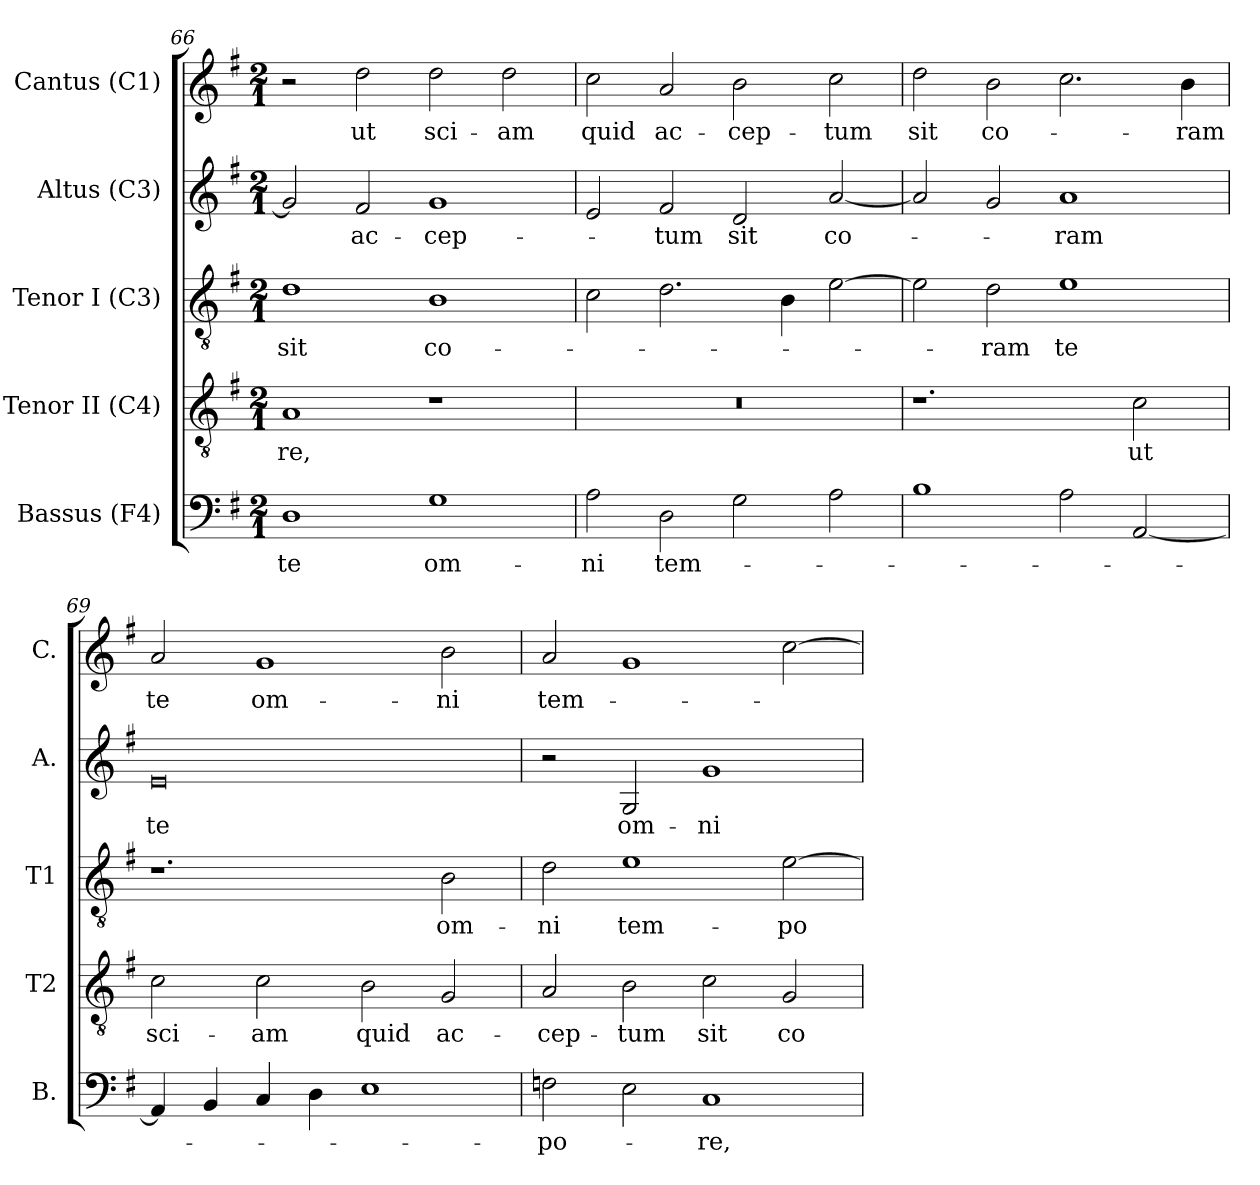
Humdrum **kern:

**kern	**text	**kern	**text	**kern	**text	**kern	**text	**kern	**text
*part5	*part5	*part4	*part4	*part3	*part3	*part2	*part2	*part1	*part1
*staff5	*staff5	*staff4	*staff4	*staff3	*staff3	*staff2	*staff2	*staff1	*staff1
*I"Bassus (F4)	*	*I"Tenor II (C4)	*	*I"Tenor I (C3)	*	*I"Altus (C3)	*	*I"Cantus (C1)	*
*I'B.	*	*I'T2	*	*I'T1	*	*I'A.	*	*I'C.	*
*clefF4	*	*clefGv2	*	*clefGv2	*	*clefG2	*	*clefG2	*
*	*	*	*	*ITrd7c12	*	*ITrd7c12	*	*	*
*k[f#]	*	*k[f#]	*	*k[f#]	*	*k[f#]	*	*k[f#]	*
*G:	*	*G:	*	*G:	*	*G:	*	*G:	*
*M2/1	*	*M2/1	*	*M2/1	*	*M2/1	*	*M2/1	*
=66	=66	=66	=66	=66	=66	=66	=66	=66	=66
!	!LO:LY:b:color=#000000	!	!	!	!	!	!	!	!
!	!	!	!LO:LY:b:color=#000000	!	!	!	!	!	!
!	!	!	!	!	!LO:LY:b:color=#000000	!	!	!	!
1Di	te	1Ai	-re,	1Di	sit	2Gi/]	.	2r	.
!	!	!	!	!	!	!	!LO:LY:b:color=#000000	!	!
!	!	!	!	!	!	!	!	!	!LO:LY:b:color=#000000
.	.	.	.	.	.	2F#i/	ac-	2ddi\	ut
!	!LO:LY:b:color=#000000	!	!	!	!	!	!	!	!
!	!	!	!	!	!LO:LY:b:color=#000000	!	!	!	!
!	!	!	!	!	!	!	!LO:LY:b:color=#000000	!	!
!	!	!	!	!	!	!	!	!	!LO:LY:b:color=#000000
1Gi	om-	1r	.	1BBi	co-	1Gi	-cep-	2ddi\	sci-
!	!	!	!	!	!	!	!	!	!LO:LY:b:color=#000000
.	.	.	.	.	.	.	.	2ddi\	-am
=67	=67	=67	=67	=67	=67	=67	=67	=67	=67
!	!LO:LY:b:color=#000000	!LO:N:vis=1	!	!	!	!	!	!	!
!	!	!	!	!	!	!	!	!	!LO:LY:b:color=#000000
2Ai\	-ni	0r	.	2Ci\	.	2Ei/	.	2cci\	quid
!	!LO:LY:b:color=#000000	!	!	!	!	!	!	!	!
!	!	!	!	!	!	!	!LO:LY:b:color=#000000	!	!
!	!	!	!	!	!	!	!	!	!LO:LY:b:color=#000000
2Di\	tem-	.	.	2.Di\	.	2F#i/	-tum	2ai/	ac-
!	!	!	!	!	!	!	!LO:LY:b:color=#000000	!	!
!	!	!	!	!	!	!	!	!	!LO:LY:b:color=#000000
2Gi\	.	.	.	.	.	2Di/	sit	2bi\	-cep-
.	.	.	.	4BBi\	.	.	.	.	.
!	!	!	!	!	!	!	!LO:LY:b:color=#000000	!	!
!	!	!	!	!	!	!	!	!	!LO:LY:b:color=#000000
2Ai\	.	.	.	[2Ei\	.	[2Ai/	co-	2cci\	-tum
!!LO:LB:g=z
=68	=68	=68	=68	=68	=68	=68	=68	=68	=68
!	!	!	!	!	!	!	!	!	!LO:LY:b:color=#000000
1Bi	.	1.r	.	2Ei\]	.	2Ai/]	.	2ddi\	sit
!	!	!	!	!	!LO:LY:b:color=#000000	!	!	!	!
!	!	!	!	!	!	!	!	!	!LO:LY:b:color=#000000
.	.	.	.	2Di\	-ram	2Gi/	.	2bi\	co-
!	!	!	!	!	!LO:LY:b:color=#000000	!	!	!	!
!	!	!	!	!	!	!	!LO:LY:b:color=#000000	!	!
2Ai\	.	.	.	1Ei	te	1Ai	-ram	2.cci\	.
!	!	!	!LO:LY:b:color=#000000	!	!	!	!	!	!
[2AAi/	.	2ci\	ut	.	.	.	.	.	.
!	!	!	!	!	!	!	!	!	!LO:LY:b:color=#000000
.	.	.	.	.	.	.	.	4bi\	-ram
=69	=69	=69	=69	=69	=69	=69	=69	=69	=69
!	!	!	!LO:LY:b:color=#000000	!	!	!	!	!	!
!	!	!	!	!	!	!	!LO:LY:b:color=#000000	!	!
!	!	!	!	!	!	!	!	!	!LO:LY:b:color=#000000
4AAi/]	.	2ci\	sci-	1.r	.	0Ei	te	2ai/	te
4BBi/	.	.	.	.	.	.	.	.	.
!	!	!	!LO:LY:b:color=#000000	!	!	!	!	!	!
!	!	!	!	!	!	!	!	!	!LO:LY:b:color=#000000
4Ci/	.	2ci\	-am	.	.	.	.	1gi	om-
4Di\	.	.	.	.	.	.	.	.	.
!	!	!	!LO:LY:b:color=#000000	!	!	!	!	!	!
1Ei	.	2Bi\	quid	.	.	.	.	.	.
!	!	!	!LO:LY:b:color=#000000	!	!	!	!	!	!
!	!	!	!	!	!LO:LY:b:color=#000000	!	!	!	!
!	!	!	!	!	!	!	!	!	!LO:LY:b:color=#000000
.	.	2Gi/	ac-	2BBi\	om-	.	.	2bi\	-ni
=70	=70	=70	=70	=70	=70	=70	=70	=70	=70
!	!LO:LY:b:color=#000000	!	!	!	!	!	!	!	!
!	!	!	!LO:LY:b:color=#000000	!	!	!	!	!	!
!	!	!	!	!	!LO:LY:b:color=#000000	!	!	!	!
!	!	!	!	!	!	!	!	!	!LO:LY:b:color=#000000
2Fni\	-po-	2Ai/	-cep-	2Di\	-ni	2r	.	2ai/	tem-
!	!	!	!LO:LY:b:color=#000000	!	!	!	!	!	!
!	!	!	!	!	!LO:LY:b:color=#000000	!	!	!	!
!	!	!	!	!	!	!	!LO:LY:b:color=#000000	!	!
2Ei\	.	2Bi\	-tum	1Ei	tem-	2GGi/	om-	1gi	.
!	!LO:LY:b:color=#000000	!	!	!	!	!	!	!	!
!	!	!	!LO:LY:b:color=#000000	!	!	!	!	!	!
!	!	!	!	!	!	!	!LO:LY:b:color=#000000	!	!
1Ci	-re,	2ci\	sit	.	.	1Gi	-ni	.	.
!	!	!	!LO:LY:b:color=#000000	!	!	!	!	!	!
!	!	!	!	!	!LO:LY:b:color=#000000	!	!	!	!
.	.	2Gi/	co-	[2Ei\	-po-	.	.	[2cci\	.
=	=	=	=	=	=	=	=	=	=
*-	*-	*-	*-	*-	*-	*-	*-	*-	*-
